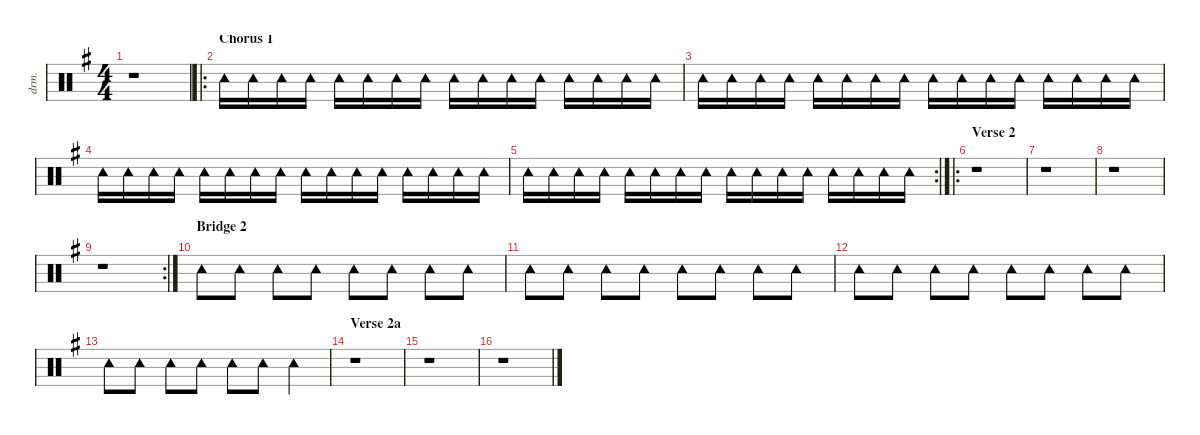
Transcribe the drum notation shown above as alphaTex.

\defaultSystemsLayout 4
\hideDynamics
\bracketExtendMode nobrackets
\otherSystemsTrackNameOrientation horizontal
\track ("Percussion" "drm.") {defaultSystemsLayout 8 instrument percussion}
\staff {score}
\articulation defaults
\ts (4 4)
\tempo (128 hide)
\clef neutral
\ks eminor
r.1{dy fff beam Down} |
\ro
\section ("" "Chorus 1")
"Tambourine (hit)"{acc forcenatural}.16{dy f beam Down} "Tambourine (hit)"{acc forcenatural}.16{beam Down} "Tambourine (hit)"{acc forcenatural}.16{beam Down} "Tambourine (hit)"{acc forcenatural}.16{beam Down} "Tambourine (hit)"{acc forcenatural}.16{dy fff beam Down} "Tambourine (hit)"{acc forcenatural}.16{dy f beam Down} "Tambourine (hit)"{acc forcenatural}.16{beam Down} "Tambourine (hit)"{acc forcenatural}.16{beam Down} "Tambourine (hit)"{acc forcenatural}.16{beam Down} "Tambourine (hit)"{acc forcenatural}.16{beam Down} "Tambourine (hit)"{acc forcenatural}.16{beam Down} "Tambourine (hit)"{acc forcenatural}.16{beam Down} "Tambourine (hit)"{acc forcenatural}.16{dy fff beam Down} "Tambourine (hit)"{acc forcenatural}.16{dy f beam Down} "Tambourine (hit)"{acc forcenatural}.16{beam Down} "Tambourine (hit)"{acc forcenatural}.16{beam Down} |
"Tambourine (hit)"{acc forcenatural}.16{beam Down} "Tambourine (hit)"{acc forcenatural}.16{beam Down} "Tambourine (hit)"{acc forcenatural}.16{beam Down} "Tambourine (hit)"{acc forcenatural}.16{beam Down} "Tambourine (hit)"{acc forcenatural}.16{dy fff beam Down} "Tambourine (hit)"{acc forcenatural}.16{dy f beam Down} "Tambourine (hit)"{acc forcenatural}.16{beam Down} "Tambourine (hit)"{acc forcenatural}.16{beam Down} "Tambourine (hit)"{acc forcenatural}.16{beam Down} "Tambourine (hit)"{acc forcenatural}.16{beam Down} "Tambourine (hit)"{acc forcenatural}.16{beam Down} "Tambourine (hit)"{acc forcenatural}.16{beam Down} "Tambourine (hit)"{acc forcenatural}.16{dy fff beam Down} "Tambourine (hit)"{acc forcenatural}.16{dy f beam Down} "Tambourine (hit)"{acc forcenatural}.16{beam Down} "Tambourine (hit)"{acc forcenatural}.16{beam Down} |
"Tambourine (hit)"{acc forcenatural}.16{beam Down} "Tambourine (hit)"{acc forcenatural}.16{beam Down} "Tambourine (hit)"{acc forcenatural}.16{beam Down} "Tambourine (hit)"{acc forcenatural}.16{beam Down} "Tambourine (hit)"{acc forcenatural}.16{dy fff beam Down} "Tambourine (hit)"{acc forcenatural}.16{dy f beam Down} "Tambourine (hit)"{acc forcenatural}.16{beam Down} "Tambourine (hit)"{acc forcenatural}.16{beam Down} "Tambourine (hit)"{acc forcenatural}.16{beam Down} "Tambourine (hit)"{acc forcenatural}.16{beam Down} "Tambourine (hit)"{acc forcenatural}.16{beam Down} "Tambourine (hit)"{acc forcenatural}.16{beam Down} "Tambourine (hit)"{acc forcenatural}.16{dy fff beam Down} "Tambourine (hit)"{acc forcenatural}.16{dy f beam Down} "Tambourine (hit)"{acc forcenatural}.16{beam Down} "Tambourine (hit)"{acc forcenatural}.16{beam Down} |
\rc 2 "Tambourine (hit)"{acc forcenatural}.16{beam Down} "Tambourine (hit)"{acc forcenatural}.16{beam Down} "Tambourine (hit)"{acc forcenatural}.16{beam Down} "Tambourine (hit)"{acc forcenatural}.16{beam Down} "Tambourine (hit)"{acc forcenatural}.16{dy fff beam Down} "Tambourine (hit)"{acc forcenatural}.16{dy f beam Down} "Tambourine (hit)"{acc forcenatural}.16{beam Down} "Tambourine (hit)"{acc forcenatural}.16{beam Down} "Tambourine (hit)"{acc forcenatural}.16{beam Down} "Tambourine (hit)"{acc forcenatural}.16{beam Down} "Tambourine (hit)"{acc forcenatural}.16{beam Down} "Tambourine (hit)"{acc forcenatural}.16{beam Down} "Tambourine (hit)"{acc forcenatural}.16{dy fff beam Down} "Tambourine (hit)"{acc forcenatural}.16{dy f beam Down} "Tambourine (hit)"{acc forcenatural}.16{beam Down} "Tambourine (hit)"{acc forcenatural}.16{beam Down}
|
\ro
\section ("" "Verse 2")
\tempo (127 hide)
r.1{beam Down} |
r.1{beam Down} |
r.1{beam Down} |
\rc 2
r.1{beam Down} |
\section ("" "Bridge 2")
\tempo (128 hide)
"Tambourine (hit)"{acc forcenatural}.8{beam Down} "Tambourine (hit)"{acc forcenatural}.8{beam Down} "Tambourine (hit)"{acc forcenatural}.8{dy fff beam Down} "Tambourine (hit)"{acc forcenatural}.8{dy f beam Down} "Tambourine (hit)"{acc forcenatural}.8{beam Down} "Tambourine (hit)"{acc forcenatural}.8{beam Down} "Tambourine (hit)"{acc forcenatural}.8{dy fff beam Down} "Tambourine (hit)"{acc forcenatural}.8{dy f beam Down} |
"Tambourine (hit)"{acc forcenatural}.8{beam Down} "Tambourine (hit)"{acc forcenatural}.8{beam Down} "Tambourine (hit)"{acc forcenatural}.8{dy fff beam Down} "Tambourine (hit)"{acc forcenatural}.8{dy f beam Down} "Tambourine (hit)"{acc forcenatural}.8{beam Down} "Tambourine (hit)"{acc forcenatural}.8{beam Down} "Tambourine (hit)"{acc forcenatural}.8{dy fff beam Down} "Tambourine (hit)"{acc forcenatural}.8{dy f beam Down} |
"Tambourine (hit)"{acc forcenatural}.8{beam Down} "Tambourine (hit)"{acc forcenatural}.8{beam Down} "Tambourine (hit)"{acc forcenatural}.8{dy fff beam Down} "Tambourine (hit)"{acc forcenatural}.8{dy f beam Down} "Tambourine (hit)"{acc forcenatural}.8{beam Down} "Tambourine (hit)"{acc forcenatural}.8{beam Down} "Tambourine (hit)"{acc forcenatural}.8{dy fff beam Down} "Tambourine (hit)"{acc forcenatural}.8{dy f beam Down} |
"Tambourine (hit)"{acc forcenatural}.8{beam Down} "Tambourine (hit)"{acc forcenatural}.8{beam Down} "Tambourine (hit)"{acc forcenatural}.8{dy fff beam Down} "Tambourine (hit)"{acc forcenatural}.8{dy f beam Down} "Tambourine (hit)"{acc forcenatural}.8{beam Down} "Tambourine (hit)"{acc forcenatural}.8{beam Down} "Tambourine (hit)"{acc forcenatural}.4{dy fff beam Down} |
\section ("" "Verse 2a")
r.1{beam Down} |
r.1{beam Down} |
r.1{beam Down}
